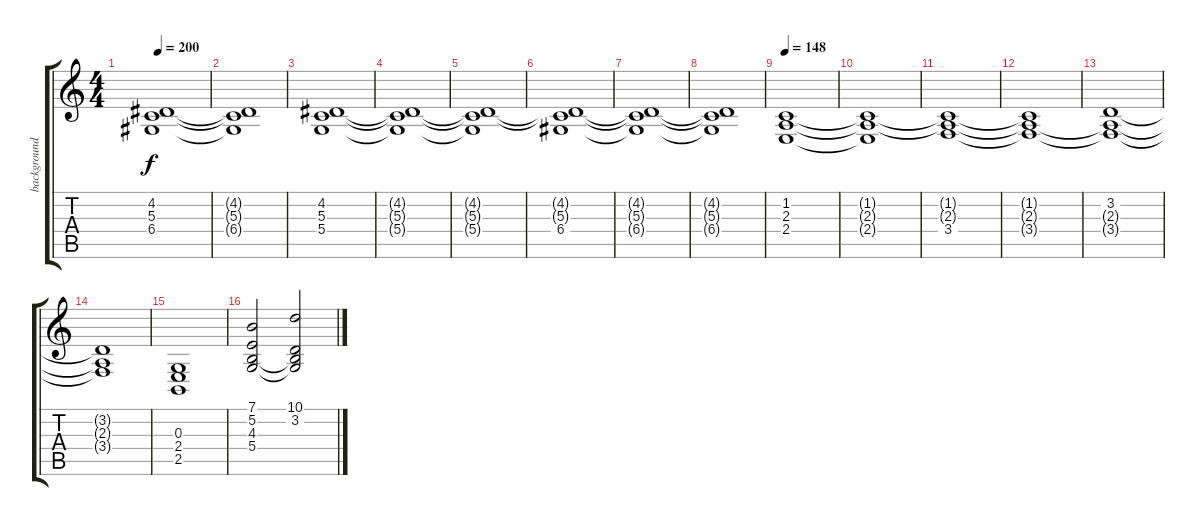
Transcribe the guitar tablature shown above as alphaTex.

\track ("background keyboard" "background") {instrument stringensemble1}
\staff {score tabs}
\tuning (E4 B3 G3 D3 A2 E2) {hide}
\ts (4 4)
\tempo 200
\clef g2
\ks c
(4.2{t} 5.3{t} 6.4{t}).1{dy f} |
(4.2{t} 5.3{t} 6.4{t}).1 |
(4.2 5.3 5.4).1 |
(4.2{t} 5.3{t} 5.4{t}).1 |
(4.2{t} 5.3{t} 5.4{t}).1 |
(4.2{t} 5.3{t} 6.4).1 |
(4.2{t} 5.3{t} 6.4{t}).1 |
(4.2{t} 5.3{t} 6.4{t}).1 |
\tempo 148
(1.2 2.3 2.4).1 |
(1.2{t} 2.3{t} 2.4{t}).1 |
(1.2{t} 2.3{t} 3.4).1 |
(1.2{t} 2.3{t} 3.4{t}).1 |
(3.2 2.3{t} 3.4{t}).1 |
(3.2{t} 2.3{t} 3.4{t}).1 |
(0.3 2.4 2.5).1 |
(7.1 5.2 4.3 5.4).2 (10.1 3.2 4.3{t} 5.4{t}).2
